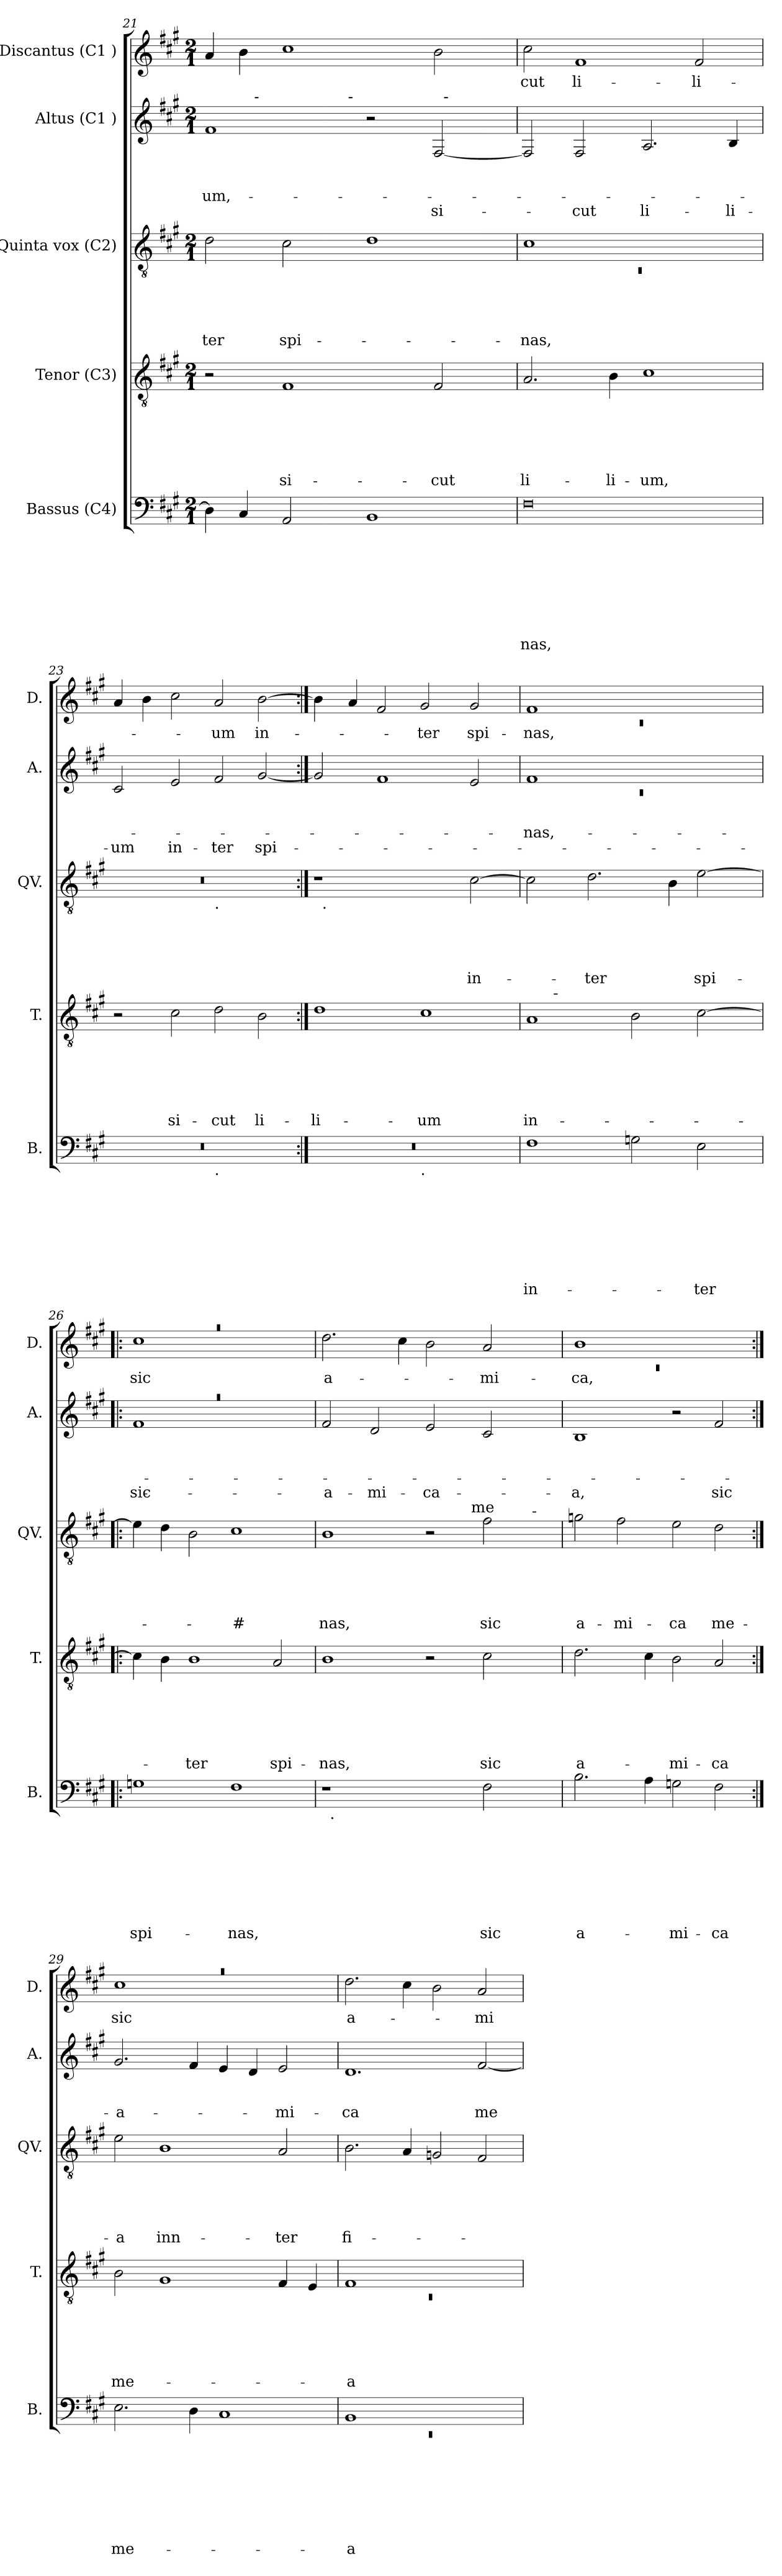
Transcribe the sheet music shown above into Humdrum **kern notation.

**kern	**text	**text	**text	**text	**text	**text	**text	**text	**kern	**text	**text	**text	**text	**text	**text	**kern	**text	**text	**text	**text	**text	**kern	**text	**text	**text	**text	**kern	**text
*part5	*part5	*part5	*part5	*part5	*part5	*part5	*part5	*part5	*part4	*part4	*part4	*part4	*part4	*part4	*part4	*part3	*part3	*part3	*part3	*part3	*part3	*part2	*part2	*part2	*part2	*part2	*part1	*part1
*staff5	*staff5	*staff5	*staff5	*staff5	*staff5	*staff5	*staff5	*staff5	*staff4	*staff4	*staff4	*staff4	*staff4	*staff4	*staff4	*staff3	*staff3	*staff3	*staff3	*staff3	*staff3	*staff2	*staff2	*staff2	*staff2	*staff2	*staff1	*staff1
*I"Bassus (C4)	*	*	*	*	*	*	*	*	*I"Tenor (C3)	*	*	*	*	*	*	*I"Quinta vox (C2)	*	*	*	*	*	*I"Altus (C1 )	*	*	*	*	*I"Discantus (C1 )	*
*I'B.	*	*	*	*	*	*	*	*	*I'T.	*	*	*	*	*	*	*I'QV.	*	*	*	*	*	*I'A.	*	*	*	*	*I'D.	*
!!LO:LB:g=z
*clefF4	*	*	*	*	*	*	*	*	*clefGv2	*	*	*	*	*	*	*clefGv2	*	*	*	*	*	*clefG2	*	*	*	*	*clefG2	*
*k[f#c#g#]	*	*	*	*	*	*	*	*	*k[f#c#g#]	*	*	*	*	*	*	*k[f#c#g#]	*	*	*	*	*	*k[f#c#g#]	*	*	*	*	*k[f#c#g#]	*
*A:	*	*	*	*	*	*	*	*	*A:	*	*	*	*	*	*	*A:	*	*	*	*	*	*A:	*	*	*	*	*A:	*
*M2/1	*	*	*	*	*	*	*	*	*M2/1	*	*	*	*	*	*	*M2/1	*	*	*	*	*	*M2/1	*	*	*	*	*M2/1	*
=21	=21	=21	=21	=21	=21	=21	=21	=21	=21	=21	=21	=21	=21	=21	=21	=21	=21	=21	=21	=21	=21	=21	=21	=21	=21	=21	=21	=21
!	!	!	!	!	!	!	!	!	!	!	!	!	!	!	!	!	!	!	!	!	!LO:LY:b	!	!	!	!LO:LY:b	!	!	!
*	*	*	*	*	*	*	*	*	*	*	*	*	*	*	*	*	*	*	*	*	*	*^	*	*	*	*	*	*
*	*	*	*	*	*	*	*	*	*	*	*	*	*	*	*	*	*	*	*	*	*	*	*^	*	*	*	*	*	*
*	*	*	*	*	*	*	*	*	*	*	*	*	*	*	*	*	*	*	*	*	*	*	*	*^	*	*	*	*	*	*
4D\]	.	.	.	.	.	.	.	.	2r	.	.	.	.	.	.	2d\	.	.	.	.	-ter	1f#	4ryy	2ryy	1ryy	.	.	-um,-	.	4a/	.
4C#/	.	.	.	.	.	.	.	.	.	.	.	.	.	.	.	.	.	.	.	.	.	.	16ryy	.	.	.	.	.	.	4b\	.
!	!	!	!	!	!	!	!	!	!	!	!	!	!	!	!	!	!	!	!	!	!	!	!LO:TX:a:t=-	!	!	!	!	!	!	!	!
.	.	.	.	.	.	.	.	.	.	.	.	.	.	.	.	.	.	.	.	.	.	.	1ryy	.	.	.	.	.	.	.	.
!	!	!	!	!	!	!	!	!	!	!	!	!	!	!	!LO:LY:b	!	!	!	!	!	!LO:LY:b	!	!	!	!	!	!	!	!	!	!
2AA/	.	.	.	.	.	.	.	.	1F#	.	.	.	.	.	si-	2c#\	.	.	.	.	spi-	.	.	4ryy	.	.	.	.	.	1cc#	.
.	.	.	.	.	.	.	.	.	.	.	.	.	.	.	.	.	.	.	.	.	.	.	.	8ryy	.	.	.	.	.	.	.
.	.	.	.	.	.	.	.	.	.	.	.	.	.	.	.	.	.	.	.	.	.	.	.	32ryy	.	.	.	.	.	.	.
!	!	!	!	!	!	!	!	!	!	!	!	!	!	!	!	!	!	!	!	!	!	!	!	!LO:TX:a:t=-	!	!	!	!	!	!	!
.	.	.	.	.	.	.	.	.	.	.	.	.	.	.	.	.	.	.	.	.	.	.	.	1ryy	.	.	.	.	.	.	.
1BB	.	.	.	.	.	.	.	.	.	.	.	.	.	.	.	1d	.	.	.	.	.	2r	.	.	2ryy	.	.	.	.	.	.
.	.	.	.	.	.	.	.	.	.	.	.	.	.	.	.	.	.	.	.	.	.	.	2ryy	.	.	.	.	.	.	.	.
!	!	!	!	!	!	!	!	!	!	!	!	!	!	!	!LO:LY:b	!	!	!	!	!	!	!	!	!	!	!	!	!	!LO:LY:b	!	!
.	.	.	.	.	.	.	.	.	2F#/	.	.	.	.	.	-cut	.	.	.	.	.	.	[<2F#/	.	.	32ryy	.	.	.	-si-	2b\	.
!	!	!	!	!	!	!	!	!	!	!	!	!	!	!	!	!	!	!	!	!	!	!	!	!	!LO:TX:a:t=-	!	!	!	!	!	!
.	.	.	.	.	.	.	.	.	.	.	.	.	.	.	.	.	.	.	.	.	.	.	.	.	4...ryy	.	.	.	.	.	.
.	.	.	.	.	.	.	.	.	.	.	.	.	.	.	.	.	.	.	.	.	.	.	8.ryy	.	.	.	.	.	.	.	.
.	.	.	.	.	.	.	.	.	.	.	.	.	.	.	.	.	.	.	.	.	.	.	.	16.ryy	.	.	.	.	.	.	.
=22	=22	=22	=22	=22	=22	=22	=22	=22	=22	=22	=22	=22	=22	=22	=22	=22	=22	=22	=22	=22	=22	=22	=22	=22	=22	=22	=22	=22	=22	=22	=22
*	*	*	*	*	*	*	*	*	*	*	*	*	*	*	*	*^	*	*	*	*	*	*	*	*	*	*	*	*	*	*	*
!	!	!	!	!	!	!	!	!LO:LY:b	!	!	!	!	!	!	!LO:LY:b	!	!LO:N:vis=1	!	!	!	!	!LO:LY:b	!	!	!	!	!	!	!	!	!	!LO:LY:b
*	*	*	*	*	*	*	*	*	*	*	*	*	*	*	*	*	*	*	*	*	*	*	*v	*v	*v	*v	*	*	*	*	*	*
0F#	.	.	.	.	.	.	.	-nas,	2.A/	.	.	.	.	.	li-	1c#	0rC	.	.	.	.	-nas,	2F#/]	.	.	.	.	2cc#\	-cut
!	!	!	!	!	!	!	!	!	!	!	!	!	!	!	!	!	!	!	!	!	!	!	!	!	!	!	!LO:LY:b	!	!LO:LY:b:rj
.	.	.	.	.	.	.	.	.	.	.	.	.	.	.	.	.	.	.	.	.	.	.	2F#/	.	.	.	-cut	1f#	li-
!	!	!	!	!	!	!	!	!	!	!	!	!	!	!	!LO:LY:b	!	!	!	!	!	!	!	!	!	!	!	!	!	!
.	.	.	.	.	.	.	.	.	4B\	.	.	.	.	.	-li-	.	.	.	.	.	.	.	.	.	.	.	.	.	.
!	!	!	!	!	!	!	!	!	!	!	!	!	!	!	!LO:LY:b	!	!	!	!	!	!	!	!	!	!	!	!LO:LY:b	!	!
.	.	.	.	.	.	.	.	.	1c#	.	.	.	.	.	-um,	1ryy	.	.	.	.	.	.	2.A/	.	.	.	li-	.	.
!	!	!	!	!	!	!	!	!	!	!	!	!	!	!	!	!	!	!	!	!	!	!	!	!	!	!	!	!	!LO:LY:b
.	.	.	.	.	.	.	.	.	.	.	.	.	.	.	.	.	.	.	.	.	.	.	.	.	.	.	.	2f#/	-li-
!	!	!	!	!	!	!	!	!	!	!	!	!	!	!	!	!	!	!	!	!	!	!	!	!	!	!	!LO:LY:b	!	!
.	.	.	.	.	.	.	.	.	.	.	.	.	.	.	.	.	.	.	.	.	.	.	4B/	.	.	.	-li-	.	.
=23	=23	=23	=23	=23	=23	=23	=23	=23	=23	=23	=23	=23	=23	=23	=23	=23	=23	=23	=23	=23	=23	=23	=23	=23	=23	=23	=23	=23	=23
!	!	!	!	!	!	!	!	!	!	!	!	!	!	!	!	!	!	!	!	!	!	!	!	!	!	!	!LO:LY:b	!	!
*^	*	*	*	*	*	*	*	*	*	*	*	*	*	*	*	*	*	*	*	*	*	*	*	*	*	*	*	*	*
0r	1ryy	.	.	.	.	.	.	.	.	2r	.	.	.	.	.	.	0r	1ryy	.	.	.	.	.	2c#/	.	.	.	-um	4a/	.
.	.	.	.	.	.	.	.	.	.	.	.	.	.	.	.	.	.	.	.	.	.	.	.	.	.	.	.	.	4b\	.
!	!	!	!	!	!	!	!	!	!	!	!	!	!	!	!	!LO:LY:b	!	!	!	!	!	!	!	!	!	!	!	!LO:LY:b	!	!
.	.	.	.	.	.	.	.	.	.	2c#\	.	.	.	.	.	si-	.	.	.	.	.	.	.	2e/	.	.	.	in-	2cc#\	.
!	!	!	!	!	!	!	!	!	!	!	!	!	!	!	!	!	!	!LO:TX:b:t=.	!	!	!	!	!	!	!	!	!	!	!	!
!	!LO:TX:b:t=.	!	!	!	!	!	!	!	!	!	!	!	!	!	!	!	!	!	!	!	!	!	!	!	!	!	!	!	!	!
!	!	!	!	!	!	!	!	!	!	!	!	!	!	!	!	!LO:LY:b	!	!	!	!	!	!	!	!	!	!	!	!LO:LY:b	!	!LO:LY:b
.	1ryy	.	.	.	.	.	.	.	.	2d\	.	.	.	.	.	-cut	.	1ryy	.	.	.	.	.	2f#/	.	.	.	-ter	2a/	-um
!	!	!	!	!	!	!	!	!	!	!	!	!	!	!	!	!LO:LY:b	!	!	!	!	!	!	!	!	!	!	!	!LO:LY:b	!	!LO:LY:b
.	.	.	.	.	.	.	.	.	.	2B\	.	.	.	.	.	li-	.	.	.	.	.	.	.	[<2g#/	.	.	.	spi-	[>2b\	in-
=24:|!	=24:|!	=24:|!	=24:|!	=24:|!	=24:|!	=24:|!	=24:|!	=24:|!	=24:|!	=24:|!	=24:|!	=24:|!	=24:|!	=24:|!	=24:|!	=24:|!	=24:|!	=24:|!	=24:|!	=24:|!	=24:|!	=24:|!	=24:|!	=24:|!	=24:|!	=24:|!	=24:|!	=24:|!	=24:|!	=24:|!
!	!	!	!	!	!	!	!	!	!	!	!	!	!	!	!	!LO:LY:b:rj	!	!	!	!	!	!	!	!	!	!	!	!	!	!
0r	1ryy	.	.	.	.	.	.	.	.	1d	.	.	.	.	.	-li-	1r	32ryy	.	.	.	.	.	2g#/]	.	.	.	.	4b\]	.
!	!	!	!	!	!	!	!	!	!	!	!	!	!	!	!	!	!	!LO:TX:b:t=.	!	!	!	!	!	!	!	!	!	!	!	!
.	.	.	.	.	.	.	.	.	.	.	.	.	.	.	.	.	.	1ryy	.	.	.	.	.	.	.	.	.	.	.	.
.	.	.	.	.	.	.	.	.	.	.	.	.	.	.	.	.	.	.	.	.	.	.	.	.	.	.	.	.	4a/	.
.	.	.	.	.	.	.	.	.	.	.	.	.	.	.	.	.	.	.	.	.	.	.	.	1f#	.	.	.	.	2f#/	.
!	!LO:TX:b:t=.	!	!	!	!	!	!	!	!	!	!	!	!	!	!	!	!	!	!	!	!	!	!	!	!	!	!	!	!	!
!	!	!	!	!	!	!	!	!	!	!	!	!	!	!	!	!LO:LY:b	!	!	!	!	!	!	!	!	!	!	!	!	!	!LO:LY:b
.	1ryy	.	.	.	.	.	.	.	.	1c#	.	.	.	.	.	-um	2ryy	.	.	.	.	.	.	.	.	.	.	.	2g#/	-ter
.	.	.	.	.	.	.	.	.	.	.	.	.	.	.	.	.	.	2ryy	.	.	.	.	.	.	.	.	.	.	.	.
!	!	!	!	!	!	!	!	!	!	!	!	!	!	!	!	!	!	!	!	!	!	!	!LO:LY:b	!	!	!	!	!	!	!LO:LY:b
.	.	.	.	.	.	.	.	.	.	.	.	.	.	.	.	.	[>2c#\	.	.	.	.	.	in-	2e/	.	.	.	.	2g#/	spi-
.	.	.	.	.	.	.	.	.	.	.	.	.	.	.	.	.	.	4...ryy	.	.	.	.	.	.	.	.	.	.	.	.
!!LO:PB:g=z
=25	=25	=25	=25	=25	=25	=25	=25	=25	=25	=25	=25	=25	=25	=25	=25	=25	=25	=25	=25	=25	=25	=25	=25	=25	=25	=25	=25	=25	=25	=25
*	*	*	*	*	*	*	*	*	*	*	*	*	*	*	*	*	*	*	*	*	*	*	*	*^	*	*	*	*	*^	*
!	!	!	!	!	!	!	!	!	!LO:LY:b	!	!	!	!	!	!	!LO:LY:b	!	!	!	!	!	!	!	!	!LO:N:vis=1	!	!	!LO:LY:b	!	!	!LO:N:vis=1	!LO:LY:b
*v	*v	*	*	*	*	*	*	*	*	*^	*	*	*	*	*	*	*v	*v	*	*	*	*	*	*	*	*	*	*	*	*	*	*
1F#	.	.	.	.	.	.	.	in-	1A	8ryy	.	.	.	.	.	in-	2c#\]	.	.	.	.	.	1f#	0rc	.	.	-nas,-	.	1f#	0rc	-nas,
.	.	.	.	.	.	.	.	.	.	32ryy	.	.	.	.	.	.	.	.	.	.	.	.	.	.	.	.	.	.	.	.	.
!	!	!	!	!	!	!	!	!	!	!LO:TX:a:t=-	!	!	!	!	!	!	!	!	!	!	!	!	!	!	!	!	!	!	!	!	!
.	.	.	.	.	.	.	.	.	.	1ryy	.	.	.	.	.	.	.	.	.	.	.	.	.	.	.	.	.	.	.	.	.
!	!	!	!	!	!	!	!	!	!	!	!	!	!	!	!	!	!	!	!	!	!	!LO:LY:b	!	!	!	!	!	!	!	!	!
.	.	.	.	.	.	.	.	.	.	.	.	.	.	.	.	.	2.d\	.	.	.	.	-ter	.	.	.	.	.	.	.	.	.
2G\	.	.	.	.	.	.	.	.	2B\	.	.	.	.	.	.	.	.	.	.	.	.	.	1ryy	.	.	.	.	.	1ryy	.	.
.	.	.	.	.	.	.	.	.	.	2ryy	.	.	.	.	.	.	.	.	.	.	.	.	.	.	.	.	.	.	.	.	.
.	.	.	.	.	.	.	.	.	.	.	.	.	.	.	.	.	4B\	.	.	.	.	.	.	.	.	.	.	.	.	.	.
!	!	!	!	!	!	!	!	!LO:LY:b	!	!	!	!	!	!	!	!	!	!	!	!	!	!LO:LY:b	!	!	!	!	!	!	!	!	!
2E\	.	.	.	.	.	.	.	-ter	[>2c#\	.	.	.	.	.	.	.	[>2e\	.	.	.	.	spi-	.	.	.	.	.	.	.	.	.
.	.	.	.	.	.	.	.	.	.	4ryy	.	.	.	.	.	.	.	.	.	.	.	.	.	.	.	.	.	.	.	.	.
.	.	.	.	.	.	.	.	.	.	16.ryy	.	.	.	.	.	.	.	.	.	.	.	.	.	.	.	.	.	.	.	.	.
=26!|:	=26!|:	=26!|:	=26!|:	=26!|:	=26!|:	=26!|:	=26!|:	=26!|:	=26!|:	=26!|:	=26!|:	=26!|:	=26!|:	=26!|:	=26!|:	=26!|:	=26!|:	=26!|:	=26!|:	=26!|:	=26!|:	=26!|:	=26!|:	=26!|:	=26!|:	=26!|:	=26!|:	=26!|:	=26!|:	=26!|:	=26!|:
!	!	!	!	!	!	!	!	!LO:LY:b	!	!	!	!	!	!	!	!	!	!	!	!	!	!	!LO:N:vis=1	!	!	!	!	!LO:LY:b	!LO:N:vis=1	!	!LO:LY:b
*	*	*	*	*	*	*	*	*	*v	*v	*	*	*	*	*	*	*	*	*	*	*	*	*	*	*	*	*	*	*	*	*
1G	.	.	.	.	.	.	.	spi-	4c#\]	.	.	.	.	.	.	4e\]	.	.	.	.	.	0raa	1f#	.	.	.	-sic	0raa	1cc#	sic
.	.	.	.	.	.	.	.	.	4B\	.	.	.	.	.	.	4d\	.	.	.	.	.	.	.	.	.	.	.	.	.	.
!	!	!	!	!	!	!	!	!	!	!	!	!	!	!	!LO:LY:b	!	!	!	!	!	!	!	!	!	!	!	!	!	!	!
.	.	.	.	.	.	.	.	.	1B	.	.	.	.	.	-ter	2B\	.	.	.	.	.	.	.	.	.	.	.	.	.	.
!	!	!	!	!	!	!	!	!LO:LY:b	!	!	!	!	!	!	!	!	!	!	!	!	!LO:LY:b	!	!	!	!	!	!	!	!	!
1F#	.	.	.	.	.	.	.	-nas,	.	.	.	.	.	.	.	1c#	.	.	.	.	-#	.	1ryy	.	.	.	.	.	1ryy	.
!	!	!	!	!	!	!	!	!	!	!	!	!	!	!	!LO:LY:b	!	!	!	!	!	!	!	!	!	!	!	!	!	!	!
.	.	.	.	.	.	.	.	.	2A/	.	.	.	.	.	spi-	.	.	.	.	.	.	.	.	.	.	.	.	.	.	.
*	*	*	*	*	*	*	*	*	*	*	*	*	*	*	*	*	*	*	*	*	*	*v	*v	*	*	*	*	*	*	*
*	*	*	*	*	*	*	*	*	*	*	*	*	*	*	*	*	*	*	*	*	*	*	*	*	*	*	*v	*v	*
=27	=27	=27	=27	=27	=27	=27	=27	=27	=27	=27	=27	=27	=27	=27	=27	=27	=27	=27	=27	=27	=27	=27	=27	=27	=27	=27	=27	=27
!	!	!	!	!	!	!	!	!	!	!	!	!	!	!	!LO:LY:b	!	!	!	!	!	!LO:LY:b	!	!	!	!	!LO:LY:b	!	!LO:LY:b
*^	*	*	*	*	*	*	*	*	*	*	*	*	*	*	*	*^	*	*	*	*	*	*	*	*	*	*	*	*
*	*	*	*	*	*	*	*	*	*	*	*	*	*	*	*	*	*	*^	*	*	*	*	*	*	*	*	*	*	*	*
1r	32ryy	.	.	.	.	.	.	.	.	1B	.	.	.	.	.	-nas,	1B	1ryy	1ryy	.	.	.	.	nas,	2f#/	.	.	.	a-	2.dd\	a-
!	!LO:TX:b:t=.	!	!	!	!	!	!	!	!	!	!	!	!	!	!	!	!	!	!	!	!	!	!	!	!	!	!	!	!	!	!
.	1ryy	.	.	.	.	.	.	.	.	.	.	.	.	.	.	.	.	.	.	.	.	.	.	.	.	.	.	.	.	.	.
!	!	!	!	!	!	!	!	!	!	!	!	!	!	!	!	!	!	!	!	!	!	!	!	!	!	!	!	!	!LO:LY:b	!	!
.	.	.	.	.	.	.	.	.	.	.	.	.	.	.	.	.	.	.	.	.	.	.	.	.	2d/	.	.	.	-mi-	.	.
.	.	.	.	.	.	.	.	.	.	.	.	.	.	.	.	.	.	.	.	.	.	.	.	.	.	.	.	.	.	4cc#\	.
!	!	!	!	!	!	!	!	!	!	!	!	!	!	!	!	!	!	!	!	!	!	!	!	!	!	!	!	!	!LO:LY:b	!	!
2ryy	.	.	.	.	.	.	.	.	.	2r	.	.	.	.	.	.	2r	4..ryy	2ryy	.	.	.	.	.	2e/	.	.	.	-ca-	2b\	.
.	2ryy	.	.	.	.	.	.	.	.	.	.	.	.	.	.	.	.	.	.	.	.	.	.	.	.	.	.	.	.	.	.
!	!	!	!	!	!	!	!	!	!	!	!	!	!	!	!	!	!	!LO:TX:a:t=me	!	!	!	!	!	!	!	!	!	!	!	!	!
.	.	.	.	.	.	.	.	.	.	.	.	.	.	.	.	.	.	2ryy	.	.	.	.	.	.	.	.	.	.	.	.	.
!	!	!	!	!	!	!	!	!	!LO:LY:b	!	!	!	!	!	!	!LO:LY:b	!	!	!	!	!	!	!	!LO:LY:b	!	!	!	!	!	!	!LO:LY:b
2F#\	.	.	.	.	.	.	.	.	sic	2c#\	.	.	.	.	.	sic	2f#\	.	4ryy	.	.	.	.	sic	2c#/	.	.	.	.	2a/	-mi-
.	4...ryy	.	.	.	.	.	.	.	.	.	.	.	.	.	.	.	.	.	.	.	.	.	.	.	.	.	.	.	.	.	.
.	.	.	.	.	.	.	.	.	.	.	.	.	.	.	.	.	.	.	16.ryy	.	.	.	.	.	.	.	.	.	.	.	.
!	!	!	!	!	!	!	!	!	!	!	!	!	!	!	!	!	!	!	!LO:TX:a:t=-	!	!	!	!	!	!	!	!	!	!	!	!
.	.	.	.	.	.	.	.	.	.	.	.	.	.	.	.	.	.	.	8ryy	.	.	.	.	.	.	.	.	.	.	.	.
.	.	.	.	.	.	.	.	.	.	.	.	.	.	.	.	.	.	16ryy	.	.	.	.	.	.	.	.	.	.	.	.	.
.	.	.	.	.	.	.	.	.	.	.	.	.	.	.	.	.	.	.	32ryy	.	.	.	.	.	.	.	.	.	.	.	.
=28	=28	=28	=28	=28	=28	=28	=28	=28	=28	=28	=28	=28	=28	=28	=28	=28	=28	=28	=28	=28	=28	=28	=28	=28	=28	=28	=28	=28	=28	=28	=28
*	*	*	*	*	*	*	*	*	*	*	*	*	*	*	*	*	*	*	*	*	*	*	*	*	*	*	*	*	*	*^	*
!	!	!	!	!	!	!	!	!	!LO:LY:b	!	!	!	!	!	!	!LO:LY:b	!	!	!	!	!	!	!	!LO:LY:b	!	!	!	!	!LO:LY:b	!	!LO:N:vis=1	!LO:LY:b
*v	*v	*	*	*	*	*	*	*	*	*	*	*	*	*	*	*	*v	*v	*v	*	*	*	*	*	*	*	*	*	*	*	*	*
2.B\	.	.	.	.	.	.	.	a-	2.d\	.	.	.	.	.	a-	2g\	.	.	.	.	a-	1B	.	.	.	-a,	1b	0rc	-ca,
!	!	!	!	!	!	!	!	!	!	!	!	!	!	!	!	!	!	!	!	!	!LO:LY:b	!	!	!	!	!	!	!	!
.	.	.	.	.	.	.	.	.	.	.	.	.	.	.	.	2f#\	.	.	.	.	-mi-	.	.	.	.	.	.	.	.
4A\	.	.	.	.	.	.	.	.	4c#\	.	.	.	.	.	.	.	.	.	.	.	.	.	.	.	.	.	.	.	.
!	!	!	!	!	!	!	!	!LO:LY:b	!	!	!	!	!	!	!LO:LY:b	!	!	!	!	!	!LO:LY:b	!	!	!	!	!	!	!	!
2G\	.	.	.	.	.	.	.	-mi-	2B\	.	.	.	.	.	-mi-	2e\	.	.	.	.	-ca	2r	.	.	.	.	1ryy	.	.
!	!	!	!	!	!	!	!	!LO:LY:b	!	!	!	!	!	!	!LO:LY:b	!	!	!	!	!	!LO:LY:b	!	!	!	!	!LO:LY:b	!	!	!
2F#\	.	.	.	.	.	.	.	-ca	2A/	.	.	.	.	.	-ca	2d\	.	.	.	.	me-	2f#/	.	.	.	sic	.	.	.
!!LO:LB:g=z	!!
=29:|!	=29:|!	=29:|!	=29:|!	=29:|!	=29:|!	=29:|!	=29:|!	=29:|!	=29:|!	=29:|!	=29:|!	=29:|!	=29:|!	=29:|!	=29:|!	=29:|!	=29:|!	=29:|!	=29:|!	=29:|!	=29:|!	=29:|!	=29:|!	=29:|!	=29:|!	=29:|!	=29:|!	=29:|!	=29:|!
!	!	!	!	!	!	!	!	!LO:LY:b	!	!	!	!	!	!	!LO:LY:b	!	!	!	!	!	!LO:LY:b	!	!	!	!LO:LY:b	!	!LO:N:vis=1	!	!LO:LY:b
2.E\	.	.	.	.	.	.	.	me-	2B\	.	.	.	.	.	me-	2e\	.	.	.	.	-a	2.g#/	.	.	-a-	.	0raa	1cc#	sic
!	!	!	!	!	!	!	!	!	!	!	!	!	!	!	!	!	!	!	!	!	!LO:LY:b:rj	!	!	!	!	!	!	!	!
.	.	.	.	.	.	.	.	.	1G#	.	.	.	.	.	.	1B	.	.	.	.	inn-	.	.	.	.	.	.	.	.
4D\	.	.	.	.	.	.	.	.	.	.	.	.	.	.	.	.	.	.	.	.	.	4f#/	.	.	.	.	.	.	.
1C#	.	.	.	.	.	.	.	.	.	.	.	.	.	.	.	.	.	.	.	.	.	4e/	.	.	.	.	.	1ryy	.
.	.	.	.	.	.	.	.	.	.	.	.	.	.	.	.	.	.	.	.	.	.	4d/	.	.	.	.	.	.	.
!	!	!	!	!	!	!	!	!	!	!	!	!	!	!	!	!	!	!	!	!	!LO:LY:b	!	!	!	!LO:LY:b	!	!	!	!
.	.	.	.	.	.	.	.	.	4F#/	.	.	.	.	.	.	2A/	.	.	.	.	-ter	2e/	.	.	-mi-	.	.	.	.
.	.	.	.	.	.	.	.	.	4E/	.	.	.	.	.	.	.	.	.	.	.	.	.	.	.	.	.	.	.	.
*	*	*	*	*	*	*	*	*	*	*	*	*	*	*	*	*	*	*	*	*	*	*	*	*	*	*	*v	*v	*
=30	=30	=30	=30	=30	=30	=30	=30	=30	=30	=30	=30	=30	=30	=30	=30	=30	=30	=30	=30	=30	=30	=30	=30	=30	=30	=30	=30	=30
*^	*	*	*	*	*	*	*	*	*^	*	*	*	*	*	*	*	*	*	*	*	*	*	*	*	*	*	*	*
!	!LO:N:vis=1	!	!	!	!	!	!	!	!LO:LY:b:rj	!	!LO:N:vis=1	!	!	!	!	!	!LO:LY:b:rj	!	!	!	!	!	!LO:LY:b	!	!	!	!LO:LY:b	!	!	!LO:LY:b
1BB	0rEE	.	.	.	.	.	.	.	-a	1F#	0rC	.	.	.	.	.	-a	2.B\	.	.	.	.	fi-	1.d	.	.	-ca	.	2.dd\	a-
.	.	.	.	.	.	.	.	.	.	.	.	.	.	.	.	.	.	4A/	.	.	.	.	.	.	.	.	.	.	4cc#\	.
1ryy	.	.	.	.	.	.	.	.	.	1ryy	.	.	.	.	.	.	.	2G/	.	.	.	.	.	.	.	.	.	.	2b\	.
!	!	!	!	!	!	!	!	!	!	!	!	!	!	!	!	!	!	!	!	!	!	!	!	!	!	!	!LO:LY:b	!	!	!LO:LY:b
.	.	.	.	.	.	.	.	.	.	.	.	.	.	.	.	.	.	2F#/	.	.	.	.	.	[<2f#/	.	.	me	.	2a/	-mi-
*v	*v	*	*	*	*	*	*	*	*	*	*	*	*	*	*	*	*	*	*	*	*	*	*	*	*	*	*	*	*	*
*	*	*	*	*	*	*	*	*	*v	*v	*	*	*	*	*	*	*	*	*	*	*	*	*	*	*	*	*	*	*
=	=	=	=	=	=	=	=	=	=	=	=	=	=	=	=	=	=	=	=	=	=	=	=	=	=	=	=	=
*-	*-	*-	*-	*-	*-	*-	*-	*-	*-	*-	*-	*-	*-	*-	*-	*-	*-	*-	*-	*-	*-	*-	*-	*-	*-	*-	*-	*-
